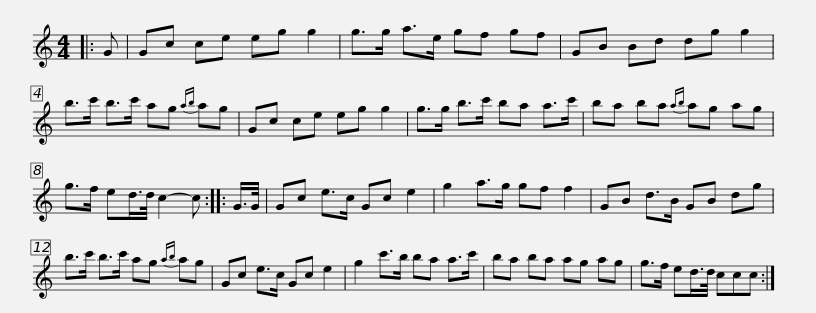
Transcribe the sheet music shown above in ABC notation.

X:1
L:1/8
M:4/4
I:linebreak $
K:C
V:1 treble
V:1
|: G | Gc ce eg g2 | g>g a>e gf gf | GB Bd dg g2 | b>c' b>c' ag{ab} ag | %5
 Gc ce eg g2 |$ g>g b>c' ba a>c' | ba ba{ab} ag ag | g>f ed/>d/ c2- c :: G/>G/ | %10
 Gc e>c Gc e2 |$ g2 a>g gf f2 | GB d>B GB dg | b>c' b>c' ag{ab} ag | Gc e>c Gc e2 | %15
 g2 c'>b ba a>c' |$ ba ba ag ag | g>f ed/>d/ ccc :| %18
